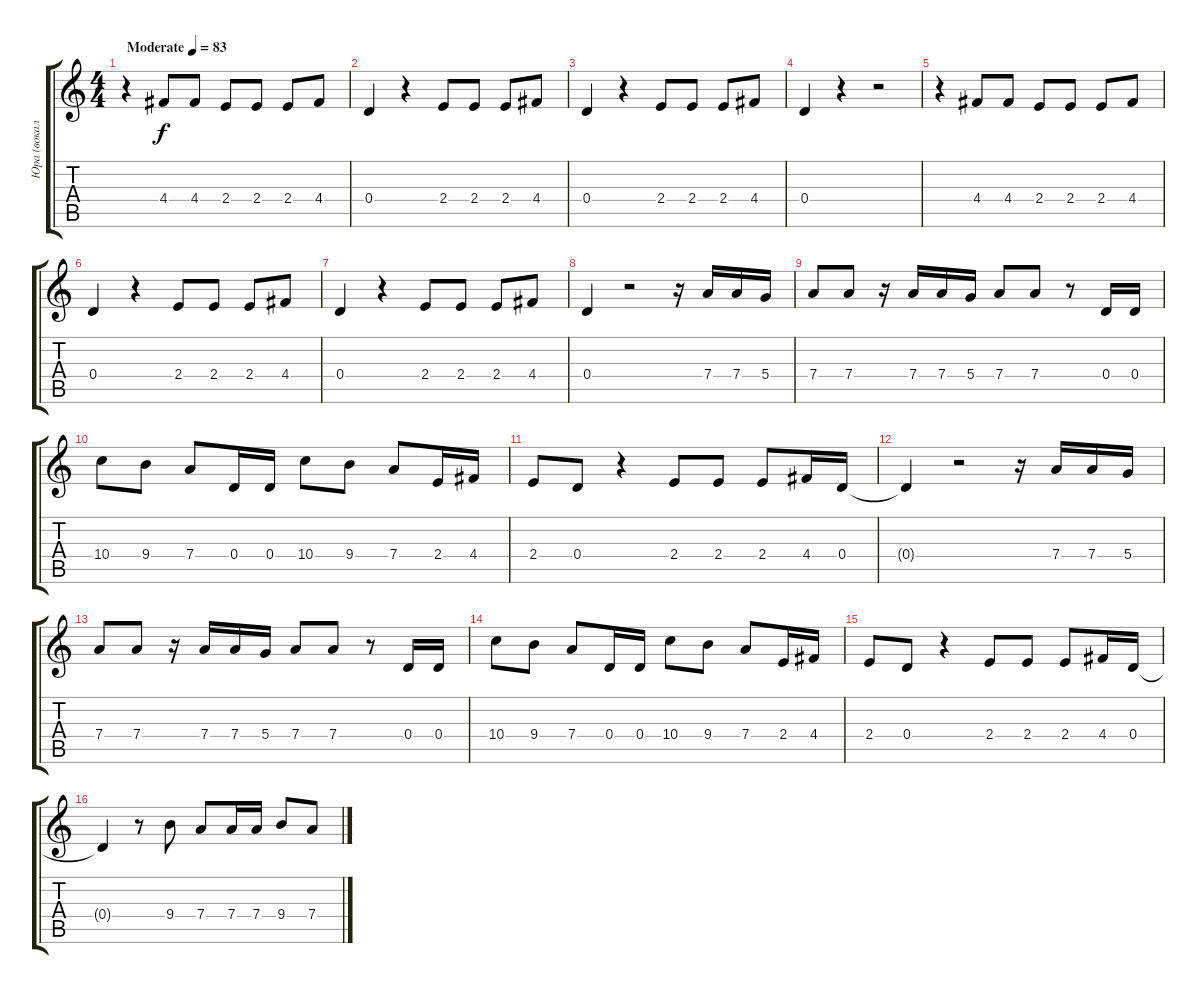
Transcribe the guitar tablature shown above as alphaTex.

\track ("Юра (вокал)" "Юра (вокал") {instrument overdrivenguitar}
\staff {score tabs}
\tuning (E4 B3 G3 D3 A2 E2) {hide}
\ts (4 4)
\tempo (83 "Moderate")
\clef g2
\ks c
r.4{dy f instrument overdrivenguitar} 4.4.8 4.4.8 2.4.8 2.4.8 2.4.8 4.4.8 |
0.4.4 r.4 2.4.8 2.4.8 2.4.8 4.4.8 |
0.4.4 r.4 2.4.8 2.4.8 2.4.8 4.4.8 |
0.4.4 r.4 r.2 |
r.4 4.4.8 4.4.8 2.4.8 2.4.8 2.4.8 4.4.8 |
0.4.4 r.4 2.4.8 2.4.8 2.4.8 4.4.8 |
0.4.4 r.4 2.4.8 2.4.8 2.4.8 4.4.8 |
0.4.4 r.2 r.16 7.4.16 7.4.16 5.4.16 |
7.4.8 7.4.8 r.16 7.4.16 7.4.16 5.4.16 7.4.8 7.4.8 r.8 0.4.16 0.4.16 |
10.4.8 9.4.8 7.4.8 0.4.16 0.4.16 10.4.8 9.4.8 7.4.8 2.4.16 4.4.16 |
2.4.8 0.4.8 r.4 2.4.8 2.4.8 2.4.8 4.4.16 0.4.16 |
0.4{t}.4 r.2 r.16 7.4.16 7.4.16 5.4.16 |
7.4.8 7.4.8 r.16 7.4.16 7.4.16 5.4.16 7.4.8 7.4.8 r.8 0.4.16 0.4.16 |
10.4.8 9.4.8 7.4.8 0.4.16 0.4.16 10.4.8 9.4.8 7.4.8 2.4.16 4.4.16 |
2.4.8 0.4.8 r.4 2.4.8 2.4.8 2.4.8 4.4.16 0.4.16 |
0.4{t}.4 r.8 9.4.8 7.4.8 7.4.16 7.4.16 9.4.8 7.4.8
